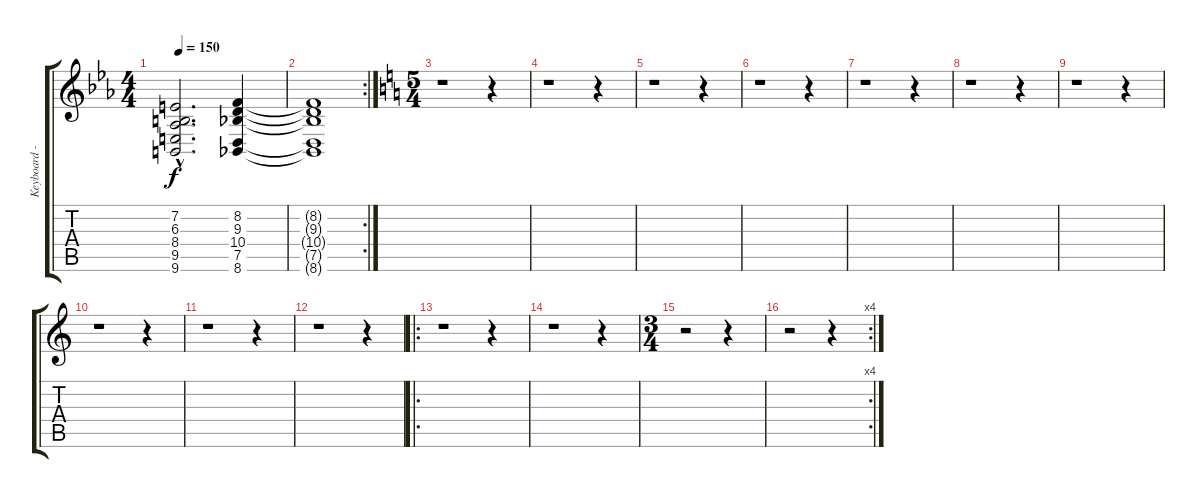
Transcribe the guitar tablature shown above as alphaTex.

\track ("Keyboard - Organ" "Keyboard -") {instrument churchorgan}
\staff {score tabs}
\tuning (D4 A3 F3 C3 G2 D2) {hide}
\ts (4 4)
\tempo 150
\clef g2
\ks cminor
(7.2{hac} 6.3{hac} 8.4{hac} 9.5{hac} 9.6{hac}).2{d dy f} (8.2 9.3 10.4 7.5 8.6).4 |
\rc 2
(8.2{t} 9.3{t} 10.4{t} 7.5{t} 8.6{t}).1 |
\ts (5 4)
\ks aminor
r.1 r.4 |
r.1 r.4 |
r.1 r.4 |
r.1 r.4 |
r.1 r.4 |
r.1 r.4 |
r.1 r.4 |
r.1 r.4 |
r.1 r.4 |
r.1 r.4 |
\ro
r.1 r.4 |
r.1 r.4 |
\ts (3 4)
r.2 r.4 |
\rc 4
r.2 r.4
